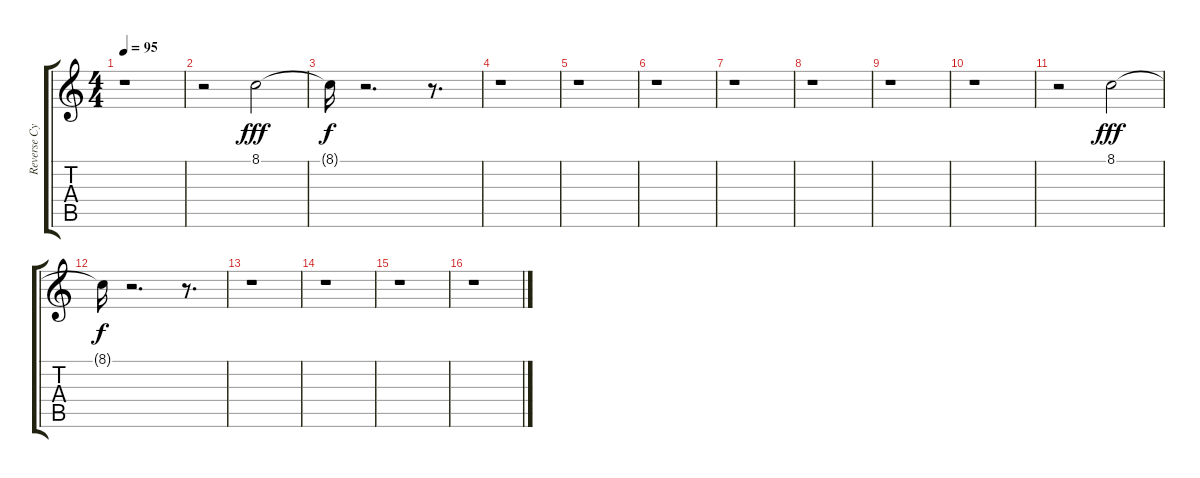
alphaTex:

\track ("Reverse Cymbal" "Reverse Cy") {instrument reversecymbal}
\staff {score tabs}
\tuning (E4 B3 G3 D3 A2 E2) {hide}
\ts (4 4)
\tempo 95
\clef g2
\ks c
r.1{dy f} |
r.2 8.1.2{dy fff} |
8.1{t}.16{dy f} r.2{d} r.8{d} |
r.1 |
r.1 |
r.1 |
r.1 |
r.1 |
r.1 |
r.1 |
r.2 8.1.2{dy fff} |
8.1{t}.16{dy f} r.2{d} r.8{d} |
r.1 |
r.1 |
r.1 |
r.1
